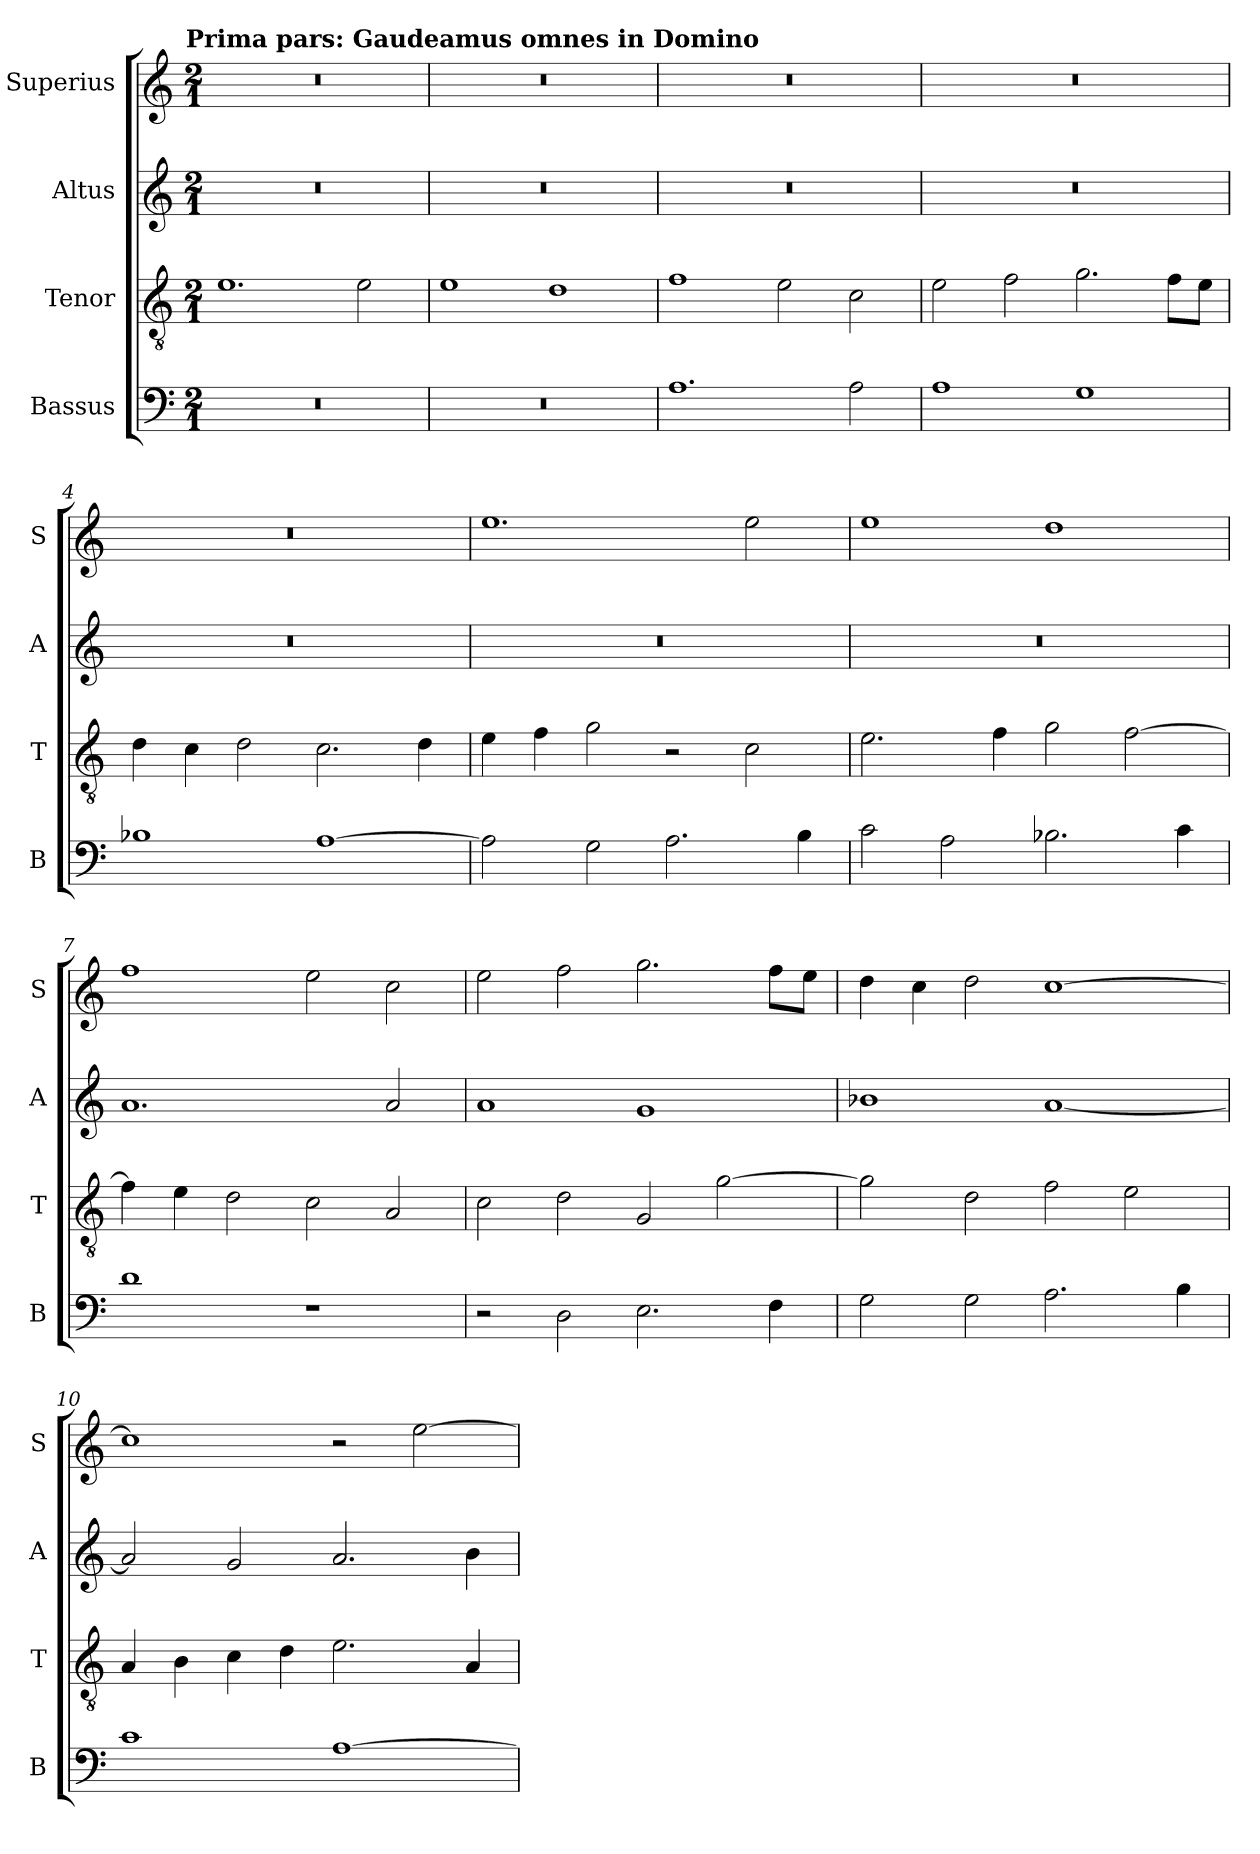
**kern	**kern	**kern	**kern
*part4	*part3	*part2	*part1
*staff4	*staff3	*staff2	*staff1
*I"Bassus	*I"Tenor	*I"Altus	*I"Superius
*I'B	*I'T	*I'A	*I'S
*clefF4	*clefGv2	*clefG2	*clefG2
*k[]	*k[]	*k[]	*k[]
*C:	*C:	*C:	*C:
!!LO:TX:omd:t=Prima pars&colon; Gaudeamus omnes in Domino
*M2/1	*M2/1	*M2/1	*M2/1
=	=	=	=
0r	1.e	0r	0r
.	2e	.	.
=1	=1	=1	=1
0r	1e	0r	0r
.	1d	.	.
=2	=2	=2	=2
1.A	1f	0r	0r
.	2e	.	.
2A	2c	.	.
=3	=3	=3	=3
1A	2e	0r	0r
.	2f	.	.
1G	2.g	.	.
.	8fL	.	.
.	8eJ	.	.
=4	=4	=4	=4
1B-X	4d	0r	0r
.	4c	.	.
.	2d	.	.
[1A	2.c	.	.
.	4d	.	.
=5	=5	=5	=5
2A]	4e	0r	1.ee
.	4f	.	.
2G	2g	.	.
2.A	2r	.	.
.	2c	.	2ee
4B	.	.	.
=6	=6	=6	=6
2c	2.e	0r	1ee
2A	.	.	.
.	4f	.	.
2.B-X	2g	.	1dd
.	[2f	.	.
4c	.	.	.
=7	=7	=7	=7
1d	4f]	1.a	1ff
.	4e	.	.
.	2d	.	.
1r	2c	.	2ee
.	2A	2a	2cc
=8	=8	=8	=8
2r	2c	1a	2ee
2D	2d	.	2ff
2.E	2G	1g	2.gg
.	[2g	.	.
4F	.	.	8ffL
.	.	.	8eeJ
=9	=9	=9	=9
2G	2g]	1b-X	4dd
.	.	.	4cc
2G	2d	.	2dd
2.A	2f	[1a	[1cc
.	2e	.	.
4B	.	.	.
=10	=10	=10	=10
1c	4A	2a]	1cc]
.	4B	.	.
.	4c	2g	.
.	4d	.	.
[1A	2.e	2.a	2r
.	.	.	[2ee
.	4A	4b	.
=	=	=	=
*-	*-	*-	*-
